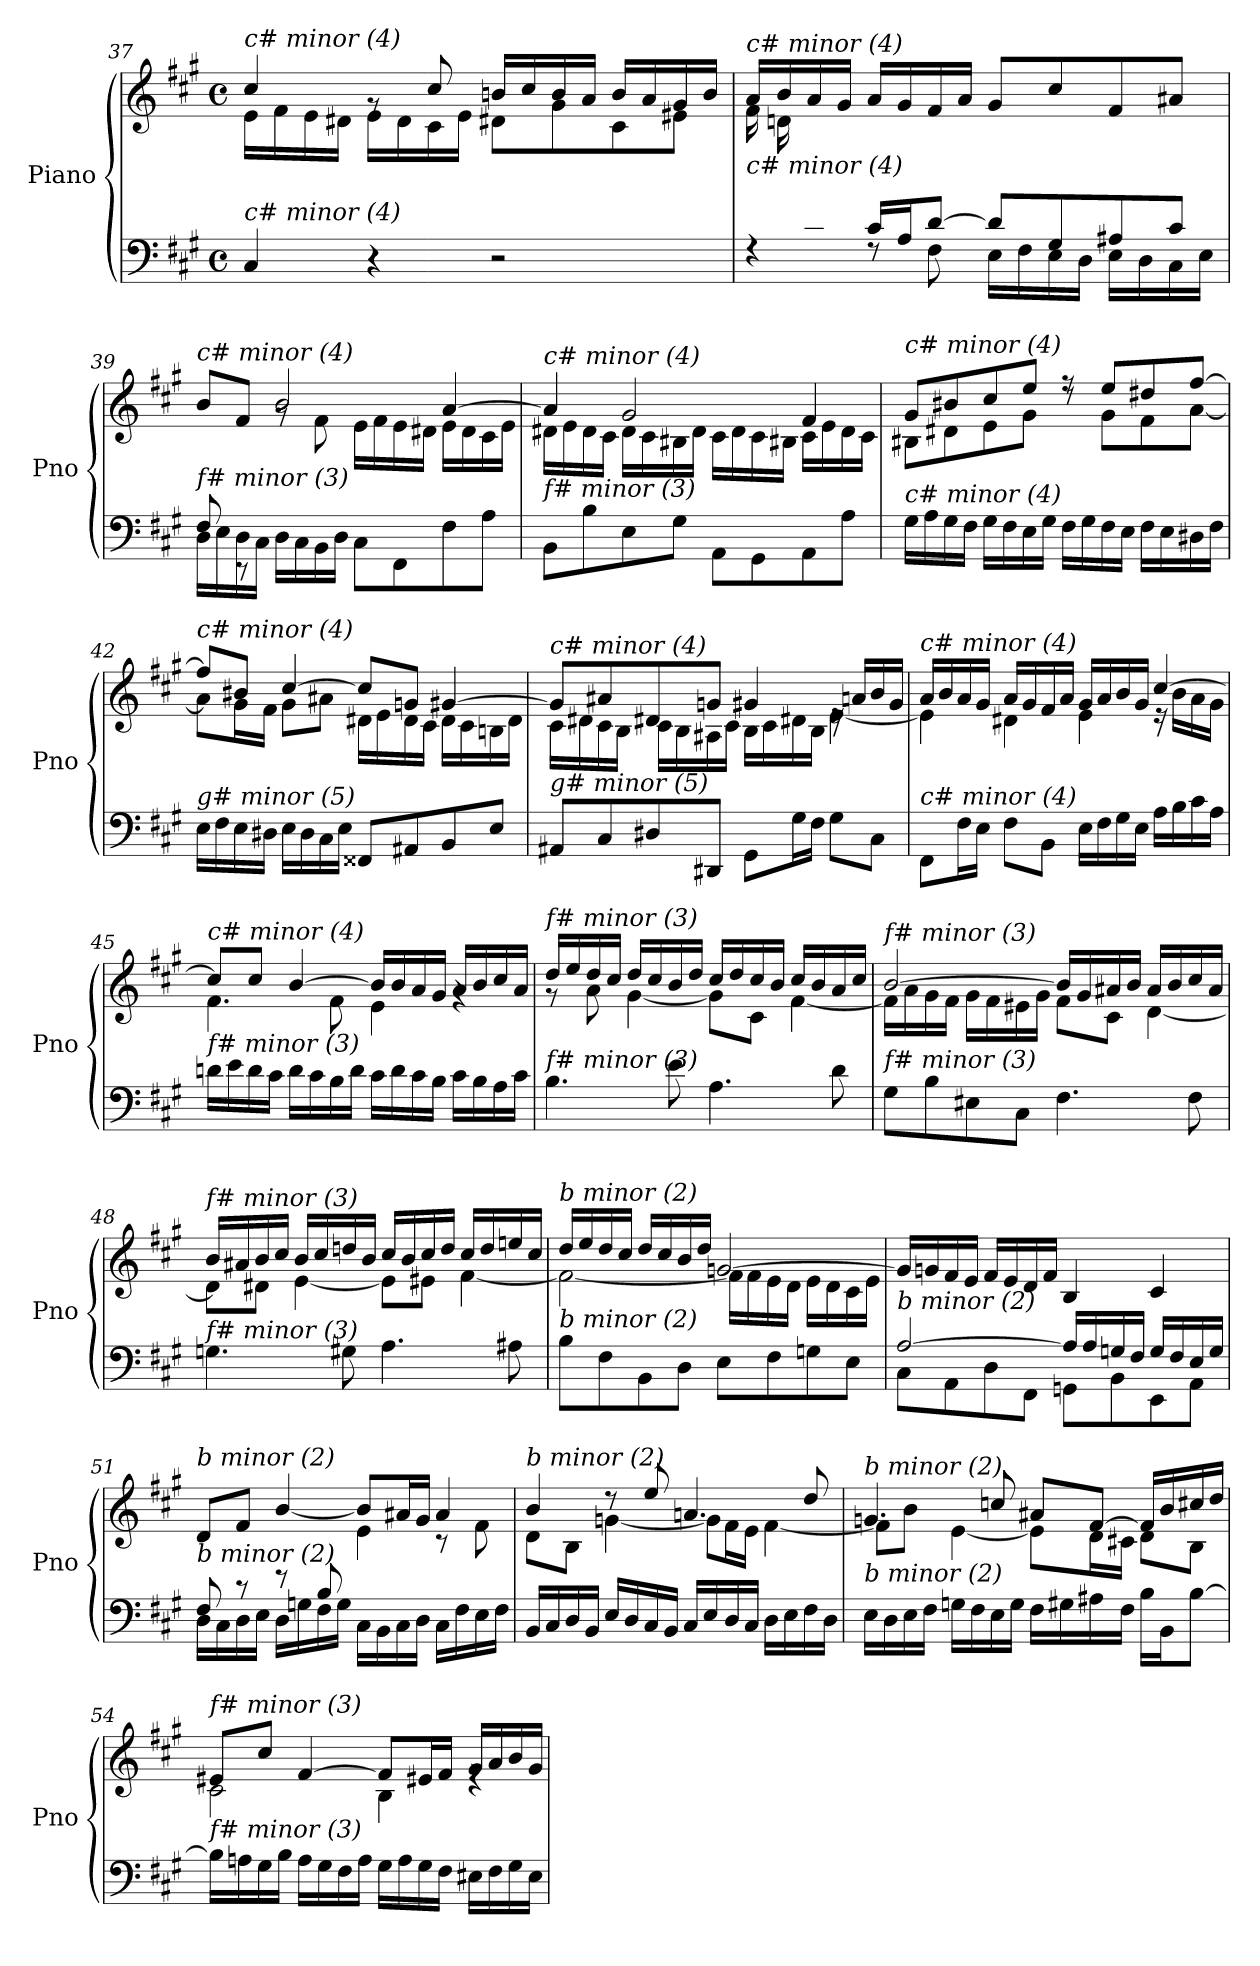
**kern	**kern
*part1	*part1
*staff2	*staff1
*I"Piano	*
*I'Pno	*
!!LO:LB:g=z
*clefF4	*clefG2
*k[f#c#g#]	*k[f#c#g#]
*M4/4	*M4/4
*met(c)	*met(c)
=37	=37
*	*^
!	!LO:TX:i:t=c# minor (4)	!
!LO:TX:i:t=c# minor (4)	!	!
4C#/	4cc#/	16e\LL
.	.	16f#\
.	.	16e\
.	.	16d#X\JJ
4r	8rg	16e\LL
.	.	16d#\
.	8cc#/	16c#\
.	.	16e\JJ
2r	16bn/LL	8d#X\L
.	16cc#/	.
.	16b/	8g#\
.	16a/JJ	.
.	16b/LL	8c#\
.	16a/	.
.	16g#/	8e#X\J
.	16b/JJ	.
=38	=38	=38
*^	*	*
!	!	!LO:TX:i:t=c# minor (4)	!
!LO:TX:i:t=c# minor (4)	!	!	!
8ryy	4rF	16a/LL	16f#\LL
.	.	16b/	16dn\
16c#/	.	16a/	2..ryy
16B/JJ	.	16g#/JJ	.
16c#/LL	8rF	16a/LL	.
16A/J	.	16g#/	.
[8d/J	8F#\	16f#/	.
.	.	16a/JJ	.
8d/L]	16E\LL	8g#/L	.
.	16F#\	.	.
8G#/	16E\	8cc#/	.
.	16D\JJ	.	.
8A#X/	16E\LL	8f#/	.
.	16D\	.	.
8c#/J	16C#\	8a#X/J	.
.	16E\JJ	.	.
=39	=39	=39	=39
*	*^	*	*^
!	!	!	!LO:TX:i:t=c# minor (4)	!	!
!LO:TX:i:t=f# minor (3)	!	!	!	!	!
4ryy	16D\LL	8F#/	8b/L	4ryy	4ryy
.	16E\	.	.	.	.
.	16D\	8r	8f#/J	.	.
.	16C#\JJ	.	.	.	.
2.ryy	16D\LL	2.ryy	2b/	8rg	2.ryy
.	16C#\	.	.	.	.
.	16BB\	.	.	8f#\	.
.	16D\JJ	.	.	.	.
.	8C#\L	.	.	16e\LL	.
.	.	.	.	16f#\	.
.	8FF#\	.	.	16e\	.
.	.	.	.	16d#X\JJ	.
.	8F#\	.	[4a/	16e\LL	.
.	.	.	.	16d#\	.
.	8A\J	.	.	16c#\	.
.	.	.	.	16e\JJ	.
*v	*v	*v	*	*	*
*	*	*v	*v
!!LO:LB:g=z
=40	=40	=40
!	!LO:TX:i:t=c# minor (4)	!
!LO:TX:i:t=f# minor (3)	!	!
8BB\L	4a/]	16d#X\LL
.	.	16e\
8B\	.	16d#\
.	.	16c#\JJ
8E\	2g#/	16d#\LL
.	.	16c#\
8G#\J	.	16B#X\
.	.	16d#\JJ
8AA\L	.	16c#\LL
.	.	16d#\
8GG#\	.	16c#\
.	.	16B#X\JJ
8AA\	4f#/	16c#\LL
.	.	16e\
8A\J	.	16d#\
.	.	16c#\JJ
=41	=41	=41
!	!LO:TX:i:t=c# minor (4)	!
!LO:TX:i:t=c# minor (4)	!	!
16G#\LL	8g#/L	8B#X\L
16A\	.	.
16G#\	8b#X/	8d#X\
16F#\JJ	.	.
16G#\LL	8cc#/	8e\
16F#\	.	.
16E\	8ee/J	8g#\J
16G#\JJ	.	.
16F#\LL	8r	8rdd
16G#\	.	.
16F#\	8ee/L	8g#\L
16E\JJ	.	.
16F#\LL	8dd#X/	8f#\
16E\	.	.
16D#X\	[8ff#/J	[8a\J
16F#\JJ	.	.
=42	=42	=42
!	!LO:TX:i:t=c# minor (4)	!
!LO:TX:i:t=g# minor (5)	!	!
16E\LL	8ff#/L]	8a\L]
16F#\	.	.
16E\	8b#X/J	16g#\L
16D#X\JJ	.	16f#\JJ
16E\LL	[4cc#/	8g#\L
16D#\	.	.
16C#\	.	8a#X\J
16E\JJ	.	.
8FF##X/L	8cc#/L]	16d#X\LL
.	.	16e\
8AA#X/	8gni/J	16d#\
.	.	16c#\JJ
8BB/	[4g#/	16d#\LL
.	.	16c#\
8E/J	.	16Bn\
.	.	16d#\JJ
!!LO:PB:g=z	!!
=43	=43	=43
!	!LO:TX:i:t=c# minor (4)	!
!LO:TX:i:t=g# minor (5)	!	!
8AA#X/L	8g#/L]	16c#\LL
.	.	16d#X\
8C#/	8a#X/	16c#\
.	.	16B\JJ
8D#X/	8d#X/	16c#\LL
.	.	16B\
8DD#X/J	8gni/J	16A#X\
.	.	16c#\JJ
8GG#\L	4g#/	16B\LL
.	.	16c#\
16G#\L	.	16d#X\
16F#\JJ	.	16B\JJ
8G#\L	16re	[4e\
.	16an/LL	.
8C#\J	16b/	.
.	16g#/JJ	.
=44	=44	=44
!	!LO:TX:i:t=c# minor (4)	!
!LO:TX:i:t=c# minor (4)	!	!
8FF#\L	16a/LL	4e\]
.	16b/	.
16F#\L	16a/	.
16E\JJ	16g#/JJ	.
8F#\L	16a/LL	4d#X\
.	16g#/	.
8BB\J	16f#/	.
.	16a/JJ	.
16E\LL	16g#/LL	4e\
16F#\	16a/	.
16G#\	16b/	.
16E\JJ	16g#/JJ	.
16A\LL	[4cc#/	16r
16B\	.	16b\LL
16c#\	.	16a\
16A\JJ	.	16g#\JJ
=45	=45	=45
!	!LO:TX:i:t=c# minor (4)	!
!LO:TX:i:t=f# minor (3)	!	!
16dn\LL	8cc#/L]	4.f#\
16e\	.	.
16d\	8cc#/J	.
16c#\JJ	.	.
16d\LL	[4b/	.
16c#\	.	.
16B\	.	8f#\
16d\JJ	.	.
16c#\LL	16b/LL]	4e\
16d\	16b/	.
16c#\	16a/	.
16B\JJ	16g#/JJ	.
16c#\LL	16a/LL	4rg
16B\	16b/	.
16A\	16cc#/	.
16c#\JJ	16a/JJ	.
!!LO:LB:g=z	!!
=46	=46	=46
!	!LO:TX:i:t=f# minor (3)	!
!LO:TX:i:t=f# minor (3)	!	!
4.B\	16dd/LL	8r
.	16ee/	.
.	16dd/	8a\
.	16cc#/JJ	.
.	16dd/LL	[4g#\
.	16cc#/	.
8e\	16b/	.
.	16dd/JJ	.
4.A\	16cc#/LL	8g#\L]
.	16dd/	.
.	16cc#/	8c#\J
.	16b/JJ	.
.	16cc#/LL	[4f#\
.	16b/	.
8d\	16a/	.
.	16cc#/JJ	.
=47	=47	=47
!	!LO:TX:i:t=f# minor (3)	!
!LO:TX:i:t=f# minor (3)	!	!
8G#\L	[2b/	16f#\LL]
.	.	16a\
8B\	.	16g#\
.	.	16f#\JJ
8E#X\	.	16g#\LL
.	.	16f#\
8C#\J	.	16e#X\
.	.	16g#\JJ
4.F#\	16b/LL]	8f#\L
.	16g#/	.
.	16a#X/	8c#\J
.	16b/JJ	.
.	16a#/LL	[4d\
.	16b/	.
8F#\	16cc#/	.
.	16a#/JJ	.
=48	=48	=48
!	!LO:TX:i:t=f# minor (3)	!
!LO:TX:i:t=f# minor (3)	!	!
4.Gn\	16b/LL	8d\L]
.	16a#X/	.
.	16b/	8d#X\J
.	16cc#/JJ	.
.	16b/LL	[4e\
.	16cc#/	.
8G#X\	16ddn/	.
.	16b/JJ	.
4.A\	16cc#/LL	8e\L]
.	16b/	.
.	16cc#/	8e#X\J
.	16dd/JJ	.
.	16cc#/LL	[4f#\
.	16dd/	.
8A#X\	16een/	.
.	16cc#/JJ	.
!!LO:LB:g=z	!!
=49	=49	=49
!	!LO:TX:i:t=b minor (2)	!
!LO:TX:i:t=b minor (2)	!	!
8B\L	16dd/LL	2f#\_
.	16ee/	.
8F#\	16dd/	.
.	16cc#/JJ	.
8BB\	16dd/LL	.
.	16cc#/	.
8D\J	16b/	.
.	16dd/JJ	.
8E\L	[2gn/	16f#\LL]
.	.	16f#\
8F#\	.	16e\
.	.	16d\JJ
8Gn\	.	16e\LL
.	.	16d\
8E\J	.	16c#\
.	.	16e\JJ
=50	=50	=50
*^	*	*
!	!	!LO:TX:i:t=b minor (2)	!
!LO:TX:i:t=b minor (2)	!	!	!
*	*	*v	*v
[2A/	8C#\L	16g/LL]
.	.	16gn/
.	8AA\	16f#/
.	.	16e/JJ
.	8D\	16f#/LL
.	.	16e/
.	8FF#\J	16d/
.	.	16f#/JJ
16A/LL]	8GGn\L	4B/
16A/	.	.
16Gn/	8BB\	.
16F#/JJ	.	.
16G/LL	8EE\	4c#/
16F#/	.	.
16E/	8AA\J	.
16G/JJ	.	.
=51	=51	=51
*	*^	*^
*	*	*	*	*^
!	!	!	!LO:TX:i:t=b minor (2)	!	!
!LO:TX:i:t=b minor (2)	!	!	!	!	!
2ryy	8F#/	16D\LL	8d/L	2ryy	2ryy
.	.	16C#\	.	.	.
.	8r	16D\	8f#/J	.	.
.	.	16E\JJ	.	.	.
.	8r	16D\LL	[4b/	.	.
.	.	16Gn\	.	.	.
.	8B/	16F#\	.	.	.
.	.	16G\JJ	.	.	.
2ryy	16C#\LL	2ryy	8b/L]	4e\	2ryy
.	16BB\	.	.	.	.
.	16C#\	.	16a#X/L	.	.
.	16D\JJ	.	16g#/JJ	.	.
.	16C#\LL	.	4a#/	8r	.
.	16F#\	.	.	.	.
.	16E\	.	.	8f#\	.
.	16F#\JJ	.	.	.	.
*	*v	*v	*	*	*
*	*	*	*v	*v
!!LO:LB:g=z
=52	=52	=52	=52
!	!	!LO:TX:i:t=b minor (2)	!
!LO:TX:i:t=b minor (2)	!	!	!
*v	*v	*	*
16BB/LL	4b/	8d\L
16C#/	.	.
16D/	.	8B\J
16BB/JJ	.	.
16E/LL	8r	[4gn\
16D/	.	.
16C#/	8ee/	.
16BB/JJ	.	.
16C#/LL	4.an/	8g\L]
16E/	.	.
16D/	.	16f#\L
16C#/JJ	.	16e\JJ
16D\LL	.	[4f#\
16E\	.	.
16F#\	8dd/	.
16D\JJ	.	.
=53	=53	=53
!	!LO:TX:i:t=b minor (2)	!
!LO:TX:i:t=b minor (2)	!	!
16E\LL	4.gn/	8f#\L]
16D\	.	.
16E\	.	8b\J
16F#\JJ	.	.
16Gn\LL	.	[4e\
16F#\	.	.
16E\	8ccn/	.
16G\JJ	.	.
16F#\LL	8a#X/L	8e\L]
16G#X\	.	.
16A#X\	[8f#/J	16d\L
16F#\JJ	.	16c#X\JJ
16B\LL	16f#/LL]	8d\L
16BB\J	16b/	.
[8B\J	16cc#X/	8B\J
.	16dd/JJ	.
=54	=54	=54
!	!LO:TX:i:t=f# minor (3)	!
!LO:TX:i:t=f# minor (3)	!	!
16B\LL]	8e#X/L	2c#\
16An\	.	.
16G#\	8cc#/J	.
16B\JJ	.	.
16A\LL	[4f#/	.
16G#\	.	.
16F#\	.	.
16A\JJ	.	.
16G#\LL	8f#/L]	4B\
16A\	.	.
16G#\	16e#X/L	.
16F#\JJ	16f#/JJ	.
16E#X\LL	16g#/LL	4re
16F#\	16a/	.
16G#\	16b/	.
16E#\JJ	16g#/JJ	.
*	*v	*v
=	=
*-	*-
